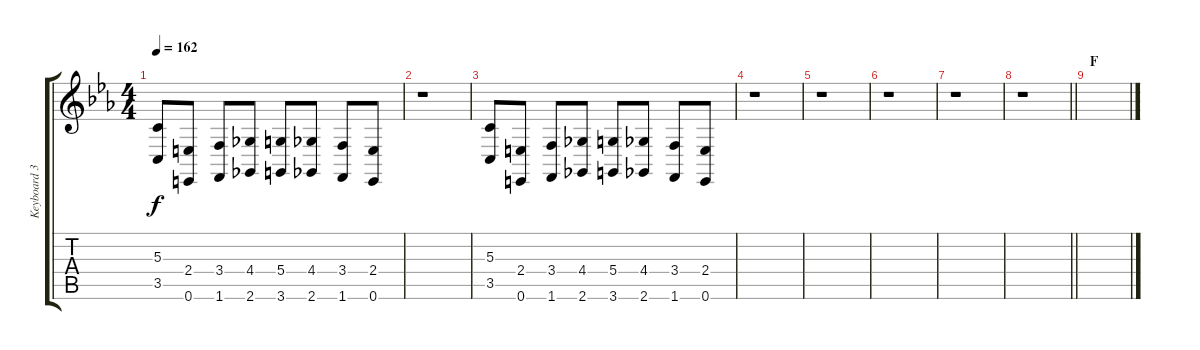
\track ("Keyboard 3" "Keyboard 3") {instrument lead2sawtooth}
\staff {score tabs}
\tuning (E4 B3 G3 D3 A2 E2) {hide}
\ts (4 4)
\tempo 162
\clef g2
\ks eb
(5.3 3.5).8{dy f} (2.4 0.6).8 (3.4 1.6).8 (4.4 2.6).8 (5.4 3.6).8 (4.4 2.6).8 (3.4 1.6).8 (2.4 0.6).8 |
r.1 |
(5.3 3.5).8 (2.4 0.6).8 (3.4 1.6).8 (4.4 2.6).8 (5.4 3.6).8 (4.4 2.6).8 (3.4 1.6).8 (2.4 0.6).8 |
r.1 |
r.1 |
r.1 |
r.1 |
\barLineRight lightlight
r.1 |
\section ("" "F")
